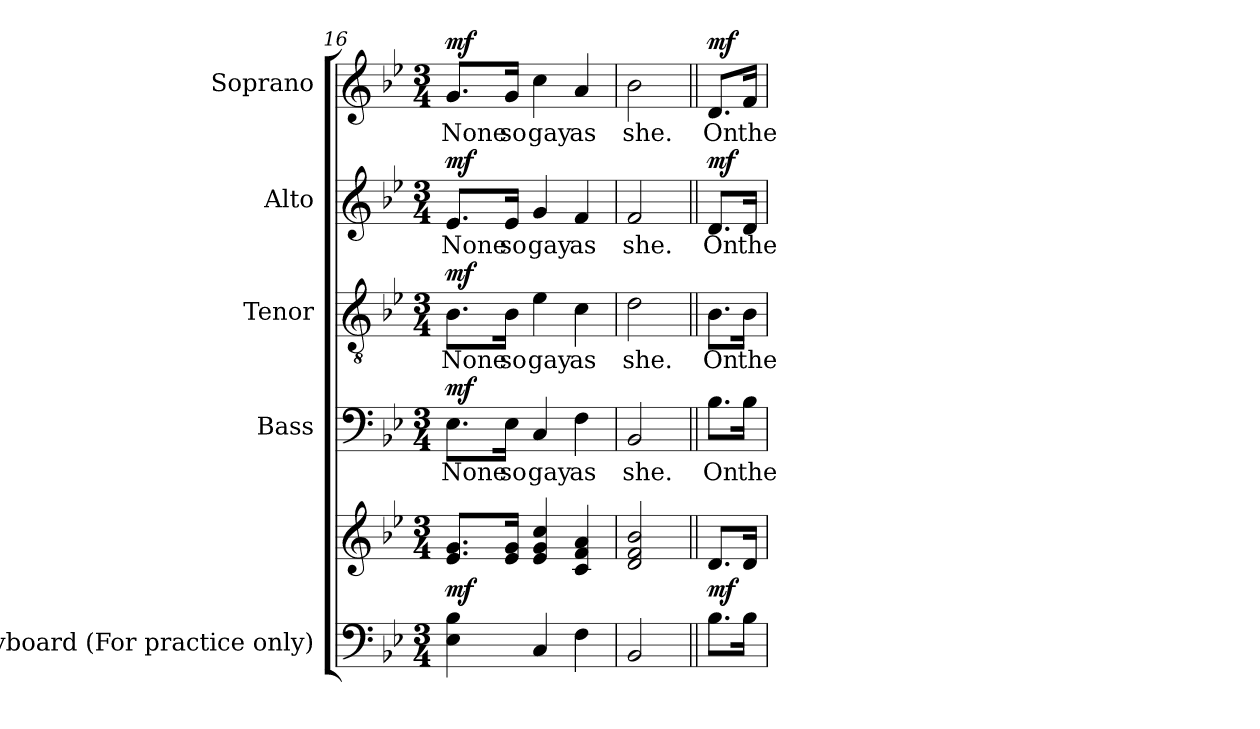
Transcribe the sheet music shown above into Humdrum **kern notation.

**kern	**kern	**dynam	**kern	**text	**dynam	**kern	**text	**dynam	**kern	**text	**dynam	**kern	**text	**dynam
*part5	*part5	*part5	*part4	*part4	*part4	*part3	*part3	*part3	*part2	*part2	*part2	*part1	*part1	*part1
*staff6	*staff5	*staff5/6	*staff4	*staff4	*staff4	*staff3	*staff3	*staff3	*staff2	*staff2	*staff2	*staff1	*staff1	*staff1
*I"Keyboard (For practice only)	*	*	*I"Bass	*	*	*I"Tenor	*	*	*I"Alto	*	*	*I"Soprano	*	*
*I'Kbd.	*	*	*I'B.	*	*	*I'T.	*	*	*I'A.	*	*	*I'S.	*	*
*clefF4	*clefG2	*	*clefF4	*	*	*clefGv2	*	*	*clefG2	*	*	*clefG2	*	*
*	*	*	*	*	*	*ITrd7c12	*	*	*	*	*	*	*	*
*k[b-e-]	*k[b-e-]	*	*k[b-e-]	*	*	*k[b-e-]	*	*	*k[b-e-]	*	*	*k[b-e-]	*	*
*B-:	*B-:	*	*B-:	*	*	*B-:	*	*	*B-:	*	*	*B-:	*	*
*M3/4	*M3/4	*	*M3/4	*	*	*M3/4	*	*	*M3/4	*	*	*M3/4	*	*
=16	=16	=16	=16	=16	=16	=16	=16	=16	=16	=16	=16	=16	=16	=16
!	!	!	!	!LO:LY:b:color=#000000	!	!	!	!	!	!	!	!	!	!
!	!	!	!	!	!	!	!LO:LY:b:color=#000000	!	!	!	!	!	!	!
!	!	!	!	!	!	!	!	!	!	!LO:LY:b:color=#000000	!	!	!	!
!	!	!	!	!	!	!	!	!	!	!	!	!	!LO:LY:b:color=#000000	!
4E-i\ 4B-i	8.e-i/ 8.giL	mf	8.E-i\L	None	mf	8.BB-i\L	None	mf	8.e-i/L	None	mf	8.gi/L	None	mf
!	!	!	!	!LO:LY:b:color=#000000	!	!	!	!	!	!	!	!	!	!
!	!	!	!	!	!	!	!LO:LY:b:color=#000000	!	!	!	!	!	!	!
!	!	!	!	!	!	!	!	!	!	!LO:LY:b:color=#000000	!	!	!	!
!	!	!	!	!	!	!	!	!	!	!	!	!	!LO:LY:b:color=#000000	!
.	16e-i/ 16giJk	.	16E-i\Jk	so	.	16BB-i\Jk	so	.	16e-i/Jk	so	.	16gi/Jk	so	.
!	!	!	!	!LO:LY:b:color=#000000	!	!	!	!	!	!	!	!	!	!
!	!	!	!	!	!	!	!LO:LY:b:color=#000000	!	!	!	!	!	!	!
!	!	!	!	!	!	!	!	!	!	!LO:LY:b:color=#000000	!	!	!	!
!	!	!	!	!	!	!	!	!	!	!	!	!	!LO:LY:b:color=#000000	!
4Ci/	4e-i/ 4gi 4cci	.	4Ci/	gay	.	4E-i\	gay	.	4gi/	gay	.	4cci\	gay	.
!	!	!	!	!LO:LY:b:color=#000000	!	!	!	!	!	!	!	!	!	!
!	!	!	!	!	!	!	!LO:LY:b:color=#000000	!	!	!	!	!	!	!
!	!	!	!	!	!	!	!	!	!	!LO:LY:b:color=#000000	!	!	!	!
!	!	!	!	!	!	!	!	!	!	!	!	!	!LO:LY:b:color=#000000	!
4Fi\	4ci/ 4fi 4ai	.	4Fi\	as	.	4Ci\	as	.	4fi/	as	.	4ai/	as	.
=17	=17	=17	=17	=17	=17	=17	=17	=17	=17	=17	=17	=17	=17	=17
!	!	!	!	!LO:LY:b:color=#000000	!	!	!	!	!	!	!	!	!	!
!	!	!	!	!	!	!	!LO:LY:b:color=#000000	!	!	!	!	!	!	!
!	!	!	!	!	!	!	!	!	!	!LO:LY:b:color=#000000	!	!	!	!
!	!	!	!	!	!	!	!	!	!	!	!	!	!LO:LY:b:color=#000000	!
2BB-i/	2di/ 2fi 2b-i	.	2BB-i/	she.	.	2Di\	she.	.	2fi/	she.	.	2b-i\	she.	.
=18||	=18||	=18||	=18||	=18||	=18||	=18||	=18||	=18||	=18||	=18||	=18||	=18||	=18||	=18||
!	!	!	!	!LO:LY:b:color=#000000	!	!	!	!	!	!	!	!	!	!
!	!	!	!	!	!	!	!LO:LY:b:color=#000000	!	!	!	!	!	!	!
!	!	!	!	!	!	!	!	!	!	!LO:LY:b:color=#000000	!	!	!	!
!	!	!	!	!	!	!	!	!	!	!	!	!	!LO:LY:b:color=#000000	!
8.B-i\L	8.di/L	mf	8.B-i\L	On	.	8.BB-i\L	On	mf mf	8.di/L	On	mf	8.di/L	On	mf
!	!	!	!	!LO:LY:b:color=#000000	!	!	!	!	!	!	!	!	!	!
!	!	!	!	!	!	!	!LO:LY:b:color=#000000	!	!	!	!	!	!	!
!	!	!	!	!	!	!	!	!	!	!LO:LY:b:color=#000000	!	!	!	!
!	!	!	!	!	!	!	!	!	!	!	!	!	!LO:LY:b:color=#000000	!
16B-i\Jk	16di/Jk	.	16B-i\Jk	the	.	16BB-i\Jk	the	.	16di/Jk	the	.	16fi/Jk	the	.
=	=	=	=	=	=	=	=	=	=	=	=	=	=	=
*-	*-	*-	*-	*-	*-	*-	*-	*-	*-	*-	*-	*-	*-	*-
